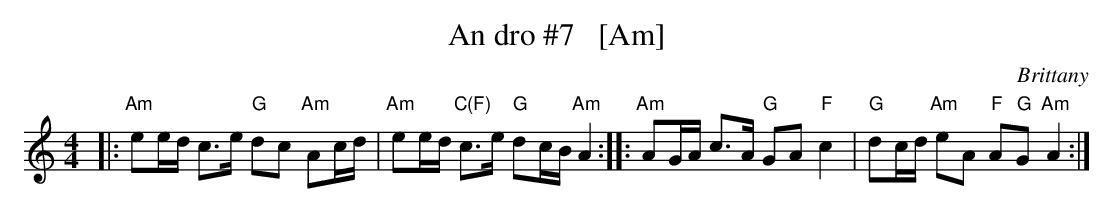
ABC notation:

X:1
T: An dro #7   [Am]
O: Brittany
O: popularis\'e par Alan Stivell
M: 4/4
L: 1/16
K: Am
|:\
"Am"e2ed c3e "G"d2c2 "Am"A2cd |\
"Am"e2ed "C(F)"c3e "G"d2cB "Am"A4 :|\
|:\
"Am"A2GA c3A "G"G2A2 "F"c4 |\
"G"d2cd "Am"e2A2 "F"A2"G"G2 "Am"A4 :|
